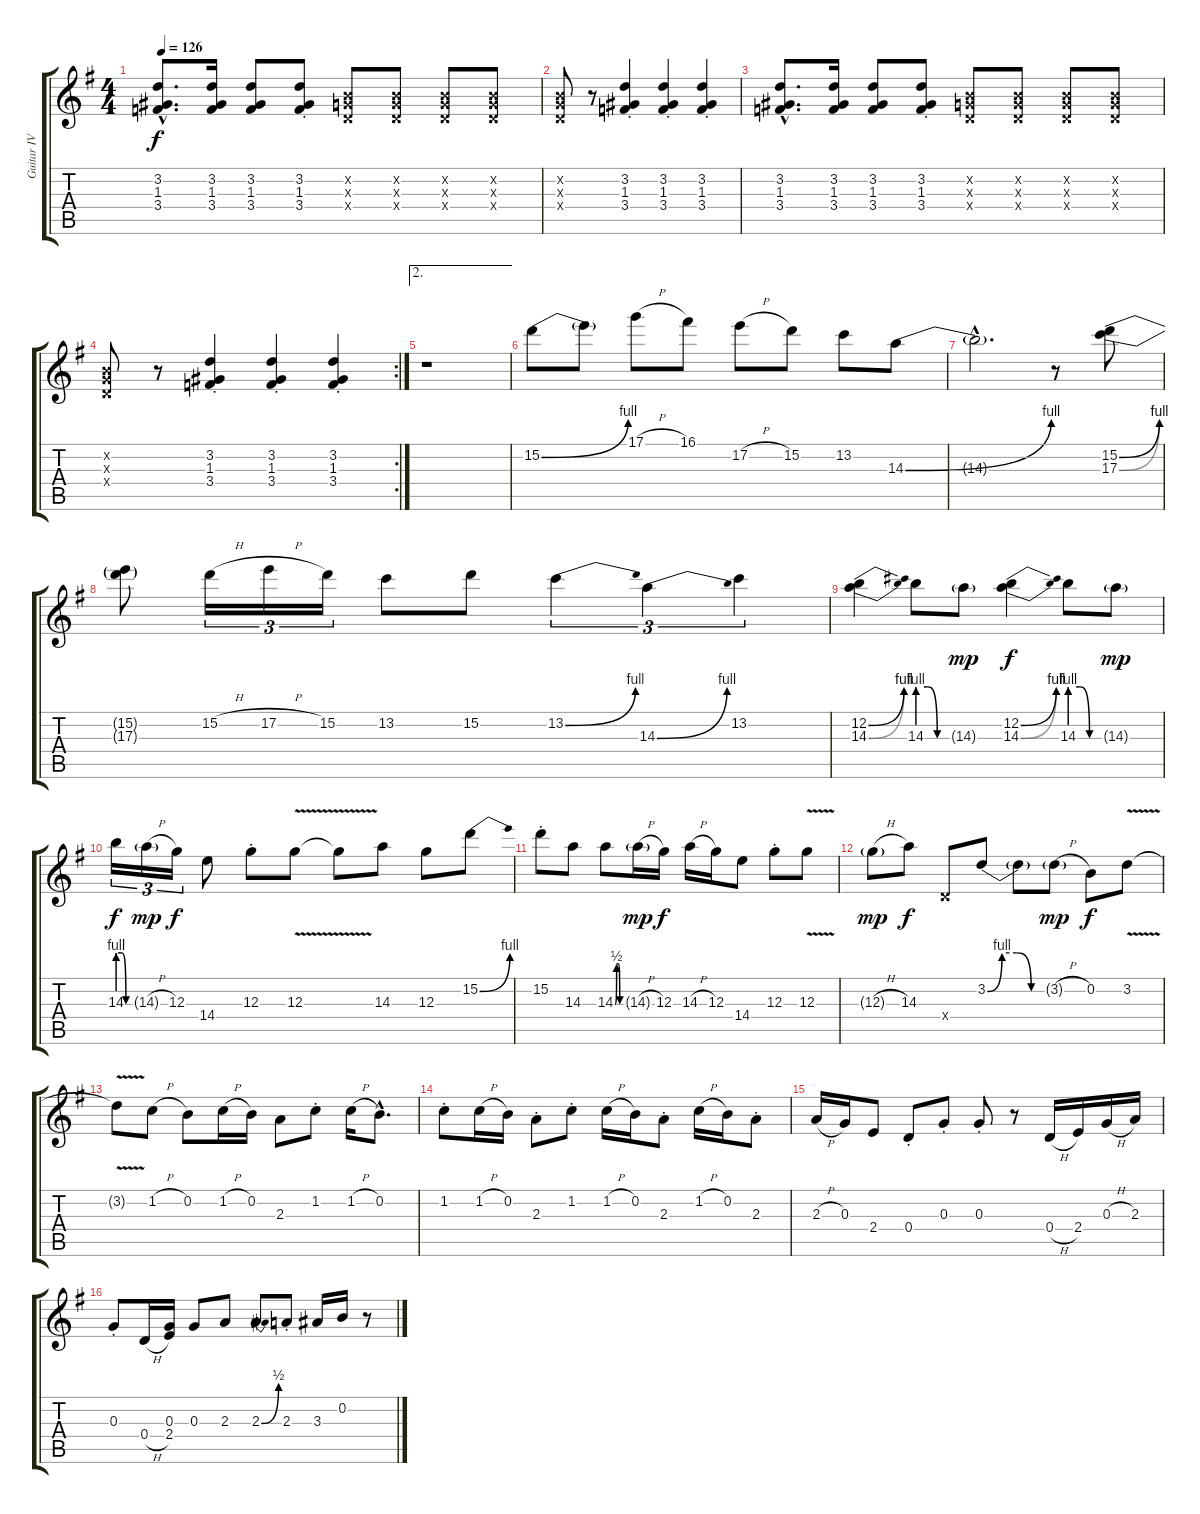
\track ("Guitar IV" "Guitar IV") {instrument distortionguitar}
\staff {score tabs}
\tuning (D4 B3 G3 D3 B2 G2) {hide}
\ts (4 4)
\tempo 126
\clef g2
\ks g
(3.2{hac} 1.3{hac} 3.4{hac}).8{d dy f} (3.2 1.3 3.4).16 (3.2 1.3 3.4).8 (3.2{st} 1.3{st} 3.4{st}).8 (0.2{x} 0.3{x} 0.4{x}).8 (0.2{x} 0.3{x} 0.4{x}).8 (0.2{x} 0.3{x} 0.4{x}).8 (0.2{x} 0.3{x} 0.4{x}).8 |
(0.2{x} 0.3{x} 0.4{x}).8 r.8 (3.2{st} 1.3{st} 3.4{st}).4 (3.2{st} 1.3{st} 3.4{st}).4 (3.2{st} 1.3{st} 3.4{st}).4 |
(3.2{hac} 1.3{hac} 3.4{hac}).8{d} (3.2 1.3 3.4).16 (3.2 1.3 3.4).8 (3.2{st} 1.3{st} 3.4{st}).8 (0.2{x} 0.3{x} 0.4{x}).8 (0.2{x} 0.3{x} 0.4{x}).8 (0.2{x} 0.3{x} 0.4{x}).8 (0.2{x} 0.3{x} 0.4{x}).8 |
\rc 2
(0.2{x} 0.3{x} 0.4{x}).8 r.8 (3.2{st} 1.3{st} 3.4{st}).4 (3.2{st} 1.3{st} 3.4{st}).4 (3.2{st} 1.3{st} 3.4{st}).4 |
\ae 2
r.1 |
15.2{be (bend 0 0 60 4)}.8 15.2{t}.8 17.1{h}.8 16.1.8 17.2{h}.8 15.2.8 13.2.8 14.3{be (bend 0 0 60 4)}.8 |
14.3{hac t}.2{d} r.8 (15.2{be (bend 0 0 60 4)} 17.3{be (bend 0 0 60 4)}).8 |
(15.2{t} 17.3{t}).8 15.2{h}.16{tu (3 2)} 17.2{h}.16{tu (3 2)} 15.2.16{tu (3 2)} 13.2.8 15.2.8 13.2{be (bend 0 0 60 4)}.4{tu (3 2)} 14.3{be (bend 0 0 60 4)}.4{tu (3 2)} 13.2.4{tu (3 2)} |
(12.2{be (bend 0 0 60 4)} 14.3{be (bend 0 0 60 4)}).4 14.3{be (custom 0 4 20 4 40 0 60 0)}.8 14.3{g}.8{dy mp} (12.2{be (bend 0 0 60 4)} 14.3{be (bend 0 0 60 4)}).4{dy f} 14.3{be (custom 0 4 20 4 40 0 60 0)}.8 14.3{g}.8{dy mp} |
14.3{be (custom 0 4 20 4 40 0 60 0)}.16{tu (3 2) dy f} 14.3{h g}.16{tu (3 2) dy mp} 12.3.16{tu (3 2) dy f} 14.4.8 12.3{st}.8 12.3{v}.8 12.3{t}.8 14.3.8 12.3.8 15.2{be (bend 0 0 60 4)}.8 |
15.2{st}.8 14.3.8 14.3{be (custom 0 0 15 2 30 2 45 0 60 0)}.8 14.3{h g}.16{dy mp} 12.3.16{dy f} 14.3{h}.16 12.3.16 14.4.8 12.3{st}.8 12.3{v}.8 |
12.3{h g}.8{dy mp} 14.3.8{dy f} 0.4{x}.8 3.2{be (custom 0 0 15 4 30 4 45 0 60 0)}.8 3.2{t}.8 3.2{h g}.8{dy mp} 0.2.8{dy f} 3.2{v}.8 |
3.2{t}.8 1.2{h}.8 0.2.8 1.2{h}.16 0.2.16 2.3.8 1.2{st}.8 1.2{h}.16 0.2{hac}.8{d} |
1.2{st}.8 1.2{h}.16 0.2.16 2.3{st}.8 1.2{st}.8 1.2{h}.16 0.2.16 2.3{st}.8 1.2{h}.16 0.2.16 2.3{st}.8 |
2.3{h}.16 0.3.16 2.4.8 0.4{st}.8 0.3{st}.8 0.3{st}.8 r.8 0.4{h}.16 2.4.16 0.3{h}.16 2.3.16 |
0.3{st}.8 0.4{h}.16 (0.3 2.4).16 0.3.8 2.3.8 2.3{be (bend 0 0 60 2)}.8 2.3{st}.8 3.3.16 0.2.16 r.8
